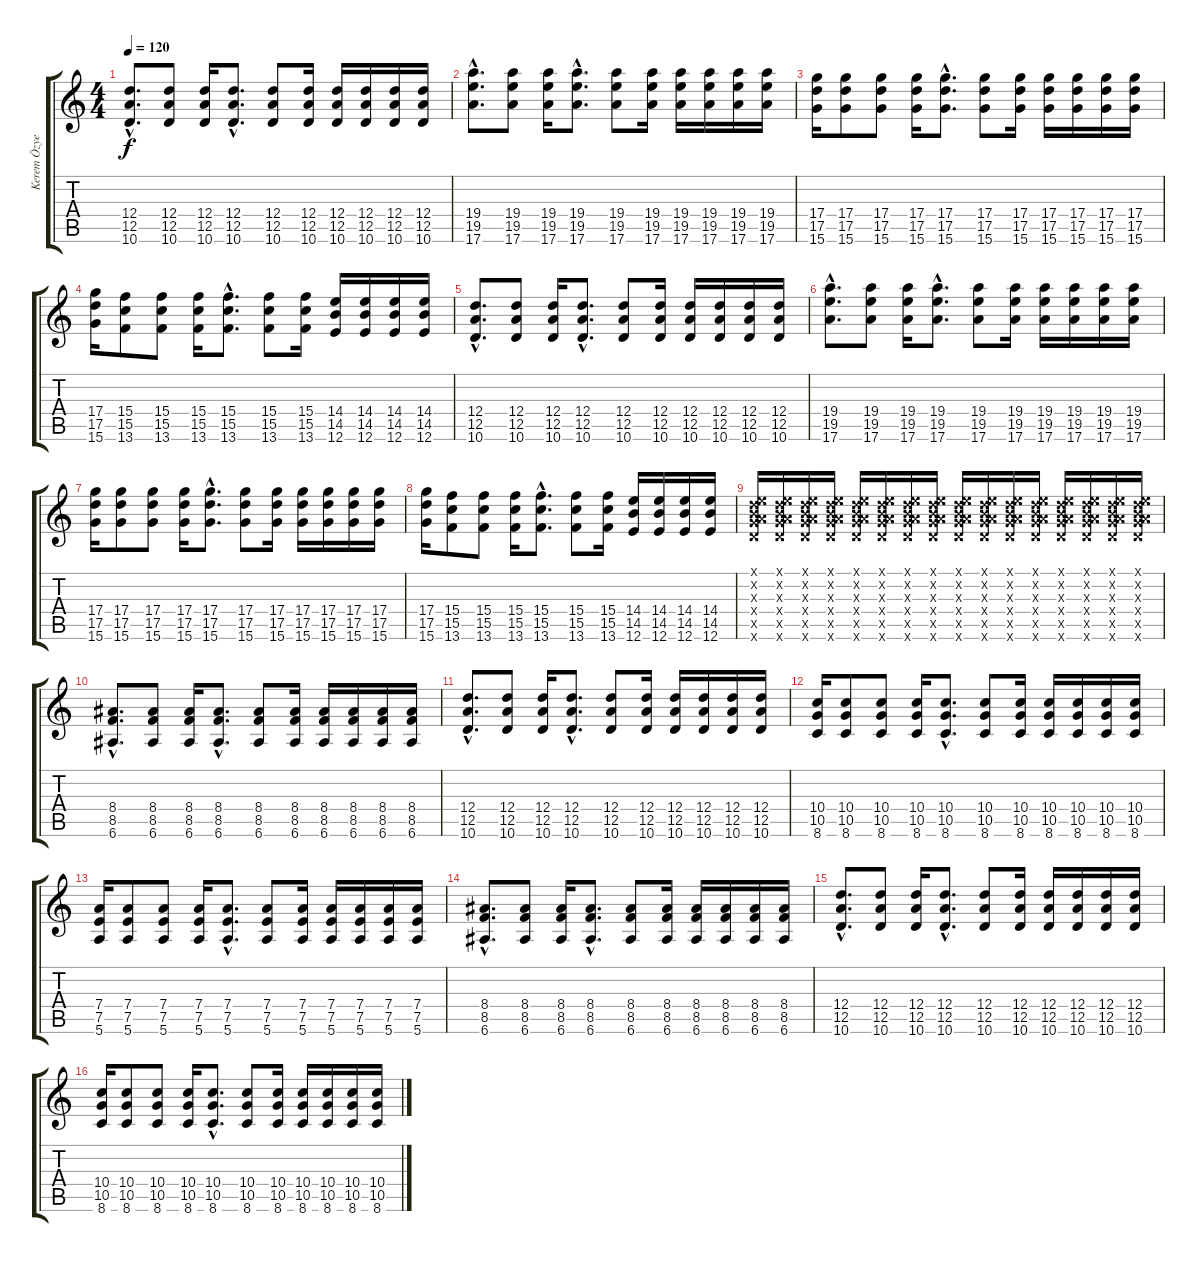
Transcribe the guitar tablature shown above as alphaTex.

\track ("Kerem Özyeğen" "Kerem Özye") {instrument overdrivenguitar}
\staff {score tabs}
\tuning (E4 B3 G3 D3 A2 E2) {hide}
\ts (4 4)
\tempo 120
\clef g2
\ks c
(12.4{hac} 12.5{hac} 10.6{hac}).8{d dy f} (12.4 12.5 10.6).8 (12.4 12.5 10.6).16 (12.4{hac} 12.5{hac} 10.6{hac}).8{d} (12.4 12.5 10.6).8 (12.4 12.5 10.6).16 (12.4 12.5 10.6).16 (12.4 12.5 10.6).16 (12.4 12.5 10.6).16 (12.4 12.5 10.6).16 |
(19.4{hac} 19.5{hac} 17.6{hac}).8{d} (19.4 19.5 17.6).8 (19.4 19.5 17.6).16 (19.4{hac} 19.5{hac} 17.6{hac}).8{d} (19.4 19.5 17.6).8 (19.4 19.5 17.6).16 (19.4 19.5 17.6).16 (19.4 19.5 17.6).16 (19.4 19.5 17.6).16 (19.4 19.5 17.6).16 |
(17.4 17.5 15.6).16 (17.4 17.5 15.6).8 (17.4 17.5 15.6).8 (17.4 17.5 15.6).16 (17.4{hac} 17.5{hac} 15.6{hac}).8{d} (17.4 17.5 15.6).8 (17.4 17.5 15.6).16 (17.4 17.5 15.6).16 (17.4 17.5 15.6).16 (17.4 17.5 15.6).16 (17.4 17.5 15.6).16 |
(17.4 17.5 15.6).16 (15.4 15.5 13.6).8 (15.4 15.5 13.6).8 (15.4 15.5 13.6).16 (15.4{hac} 15.5{hac} 13.6{hac}).8{d} (15.4 15.5 13.6).8 (15.4 15.5 13.6).16 (14.4 14.5 12.6).16 (14.4 14.5 12.6).16 (14.4 14.5 12.6).16 (14.4 14.5 12.6).16 |
(12.4{hac} 12.5{hac} 10.6{hac}).8{d} (12.4 12.5 10.6).8 (12.4 12.5 10.6).16 (12.4{hac} 12.5{hac} 10.6{hac}).8{d} (12.4 12.5 10.6).8 (12.4 12.5 10.6).16 (12.4 12.5 10.6).16 (12.4 12.5 10.6).16 (12.4 12.5 10.6).16 (12.4 12.5 10.6).16 |
(19.4{hac} 19.5{hac} 17.6{hac}).8{d} (19.4 19.5 17.6).8 (19.4 19.5 17.6).16 (19.4{hac} 19.5{hac} 17.6{hac}).8{d} (19.4 19.5 17.6).8 (19.4 19.5 17.6).16 (19.4 19.5 17.6).16 (19.4 19.5 17.6).16 (19.4 19.5 17.6).16 (19.4 19.5 17.6).16 |
(17.4 17.5 15.6).16 (17.4 17.5 15.6).8 (17.4 17.5 15.6).8 (17.4 17.5 15.6).16 (17.4{hac} 17.5{hac} 15.6{hac}).8{d} (17.4 17.5 15.6).8 (17.4 17.5 15.6).16 (17.4 17.5 15.6).16 (17.4 17.5 15.6).16 (17.4 17.5 15.6).16 (17.4 17.5 15.6).16 |
(17.4 17.5 15.6).16 (15.4 15.5 13.6).8 (15.4 15.5 13.6).8 (15.4 15.5 13.6).16 (15.4{hac} 15.5{hac} 13.6{hac}).8{d} (15.4 15.5 13.6).8 (15.4 15.5 13.6).16 (14.4 14.5 12.6).16 (14.4 14.5 12.6).16 (14.4 14.5 12.6).16 (14.4 14.5 12.6).16 |
(0.1{x} 0.2{x} 0.3{x} 12.4{x} 12.5{x} 10.6{x}).16 (0.1{x} 0.2{x} 0.3{x} 12.4{x} 12.5{x} 10.6{x}).16 (0.1{x} 0.2{x} 0.3{x} 12.4{x} 12.5{x} 10.6{x}).16 (0.1{x} 0.2{x} 0.3{x} 12.4{x} 12.5{x} 10.6{x}).16 (0.1{x} 0.2{x} 0.3{x} 12.4{x} 12.5{x} 10.6{x}).16 (0.1{x} 0.2{x} 0.3{x} 12.4{x} 12.5{x} 10.6{x}).16 (0.1{x} 0.2{x} 0.3{x} 12.4{x} 12.5{x} 10.6{x}).16 (0.1{x} 0.2{x} 0.3{x} 12.4{x} 12.5{x} 10.6{x}).16 (0.1{x} 0.2{x} 0.3{x} 12.4{x} 12.5{x} 10.6{x}).16 (0.1{x} 0.2{x} 0.3{x} 12.4{x} 12.5{x} 10.6{x}).16 (0.1{x} 0.2{x} 0.3{x} 12.4{x} 12.5{x} 10.6{x}).16 (0.1{x} 0.2{x} 0.3{x} 12.4{x} 12.5{x} 10.6{x}).16 (0.1{x} 0.2{x} 0.3{x} 12.4{x} 12.5{x} 10.6{x}).16 (0.1{x} 0.2{x} 0.3{x} 12.4{x} 12.5{x} 10.6{x}).16 (0.1{x} 0.2{x} 0.3{x} 12.4{x} 12.5{x} 10.6{x}).16 (0.1{x} 0.2{x} 0.3{x} 12.4{x} 12.5{x} 10.6{x}).16 |
(8.4{hac} 8.5{hac} 6.6{hac}).8{d volume 7} (8.4 8.5 6.6).8 (8.4 8.5 6.6).16 (8.4{hac} 8.5{hac} 6.6{hac}).8{d} (8.4 8.5 6.6).8 (8.4 8.5 6.6).16 (8.4 8.5 6.6).16 (8.4 8.5 6.6).16 (8.4 8.5 6.6).16 (8.4 8.5 6.6).16 |
(12.4{hac} 12.5{hac} 10.6{hac}).8{d} (12.4 12.5 10.6).8 (12.4 12.5 10.6).16 (12.4{hac} 12.5{hac} 10.6{hac}).8{d} (12.4 12.5 10.6).8 (12.4 12.5 10.6).16 (12.4 12.5 10.6).16 (12.4 12.5 10.6).16 (12.4 12.5 10.6).16 (12.4 12.5 10.6).16 |
(10.4 10.5 8.6).16 (10.4 10.5 8.6).8 (10.4 10.5 8.6).8 (10.4 10.5 8.6).16 (10.4{hac} 10.5{hac} 8.6{hac}).8{d} (10.4 10.5 8.6).8 (10.4 10.5 8.6).16 (10.4 10.5 8.6).16 (10.4 10.5 8.6).16 (10.4 10.5 8.6).16 (10.4 10.5 8.6).16 |
(7.4 7.5 5.6).16 (7.4 7.5 5.6).8 (7.4 7.5 5.6).8 (7.4 7.5 5.6).16 (7.4{hac} 7.5{hac} 5.6{hac}).8{d} (7.4 7.5 5.6).8 (7.4 7.5 5.6).16 (7.4 7.5 5.6).16 (7.4 7.5 5.6).16 (7.4 7.5 5.6).16 (7.4 7.5 5.6).16 |
(8.4{hac} 8.5{hac} 6.6{hac}).8{d} (8.4 8.5 6.6).8 (8.4 8.5 6.6).16 (8.4{hac} 8.5{hac} 6.6{hac}).8{d} (8.4 8.5 6.6).8 (8.4 8.5 6.6).16 (8.4 8.5 6.6).16 (8.4 8.5 6.6).16 (8.4 8.5 6.6).16 (8.4 8.5 6.6).16 |
(12.4{hac} 12.5{hac} 10.6{hac}).8{d} (12.4 12.5 10.6).8 (12.4 12.5 10.6).16 (12.4{hac} 12.5{hac} 10.6{hac}).8{d} (12.4 12.5 10.6).8 (12.4 12.5 10.6).16 (12.4 12.5 10.6).16 (12.4 12.5 10.6).16 (12.4 12.5 10.6).16 (12.4 12.5 10.6).16 |
(10.4 10.5 8.6).16 (10.4 10.5 8.6).8 (10.4 10.5 8.6).8 (10.4 10.5 8.6).16 (10.4{hac} 10.5{hac} 8.6{hac}).8{d} (10.4 10.5 8.6).8 (10.4 10.5 8.6).16 (10.4 10.5 8.6).16 (10.4 10.5 8.6).16 (10.4 10.5 8.6).16 (10.4 10.5 8.6).16
